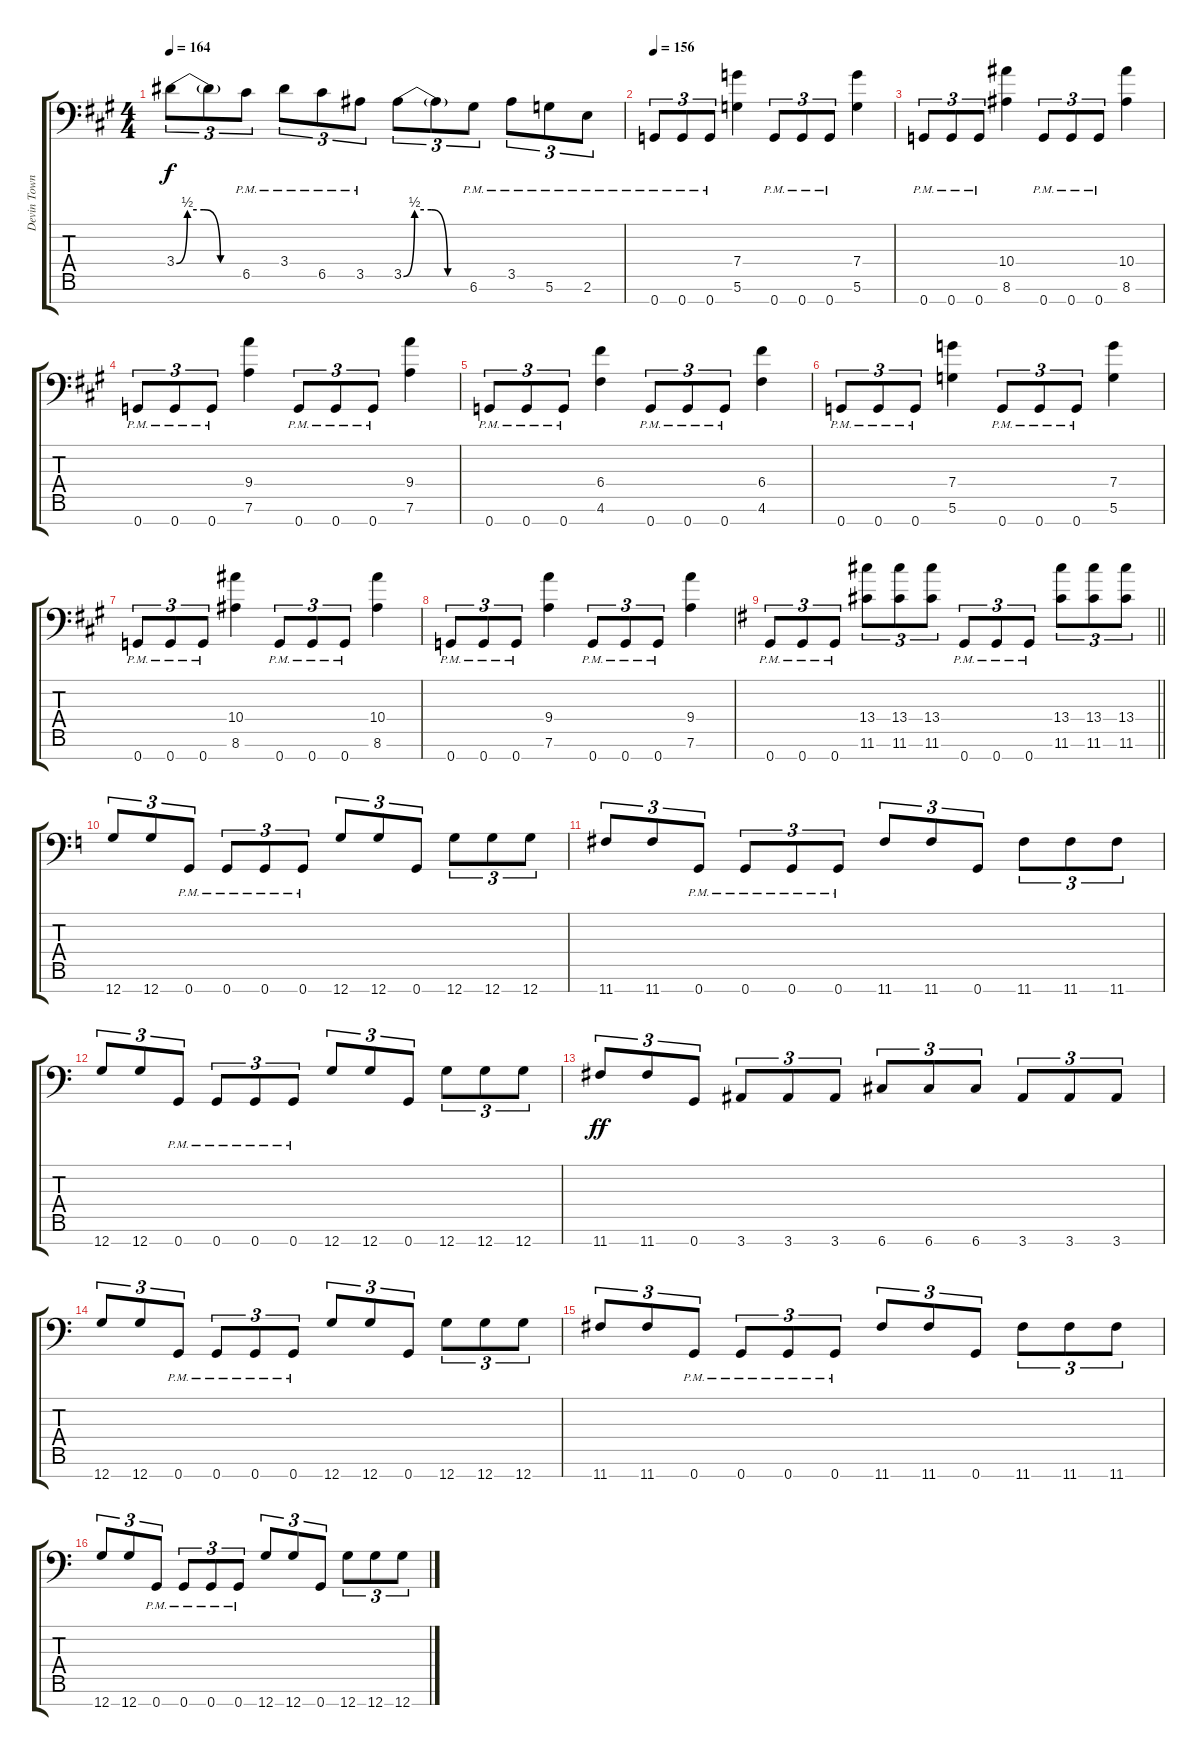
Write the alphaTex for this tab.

\track ("Devin Townsend Rhythm" "Devin Town") {instrument distortionguitar}
\staff {score tabs}
\tuning (D4 A3 F3 C3 G2 D2 G1) {hide}
\ts (4 4)
\tempo 164
\clef f4
\ks a
3.4{be (custom 0 0 10 2 25 2 40 0 60 0)}.8{tu (3 2) dy f} 3.4{t}.8{tu (3 2)} 6.5{pm}.8{tu (3 2)} 3.4{pm}.8{tu (3 2)} 6.5{pm}.8{tu (3 2)} 3.5{pm}.8{tu (3 2)} 3.5{be (custom 0 0 10 2 25 2 40 0 60 0)}.8{tu (3 2)} 3.5{t}.8{tu (3 2)} 6.6{pm}.8{tu (3 2)} 3.5{pm}.8{tu (3 2)} 5.6{pm}.8{tu (3 2)} 2.6{pm}.8{tu (3 2)} |
\tempo 156
0.7{pm}.8{tu (3 2)} 0.7{pm}.8{tu (3 2)} 0.7{pm}.8{tu (3 2)} (7.4 5.6).4 0.7{pm}.8{tu (3 2)} 0.7{pm}.8{tu (3 2)} 0.7{pm}.8{tu (3 2)} (7.4 5.6).4 |
0.7{pm}.8{tu (3 2)} 0.7{pm}.8{tu (3 2)} 0.7{pm}.8{tu (3 2)} (10.4 8.6).4 0.7{pm}.8{tu (3 2)} 0.7{pm}.8{tu (3 2)} 0.7{pm}.8{tu (3 2)} (10.4 8.6).4 |
0.7{pm}.8{tu (3 2)} 0.7{pm}.8{tu (3 2)} 0.7{pm}.8{tu (3 2)} (9.4 7.6).4 0.7{pm}.8{tu (3 2)} 0.7{pm}.8{tu (3 2)} 0.7{pm}.8{tu (3 2)} (9.4 7.6).4 |
0.7{pm}.8{tu (3 2)} 0.7{pm}.8{tu (3 2)} 0.7{pm}.8{tu (3 2)} (6.4 4.6).4 0.7{pm}.8{tu (3 2)} 0.7{pm}.8{tu (3 2)} 0.7{pm}.8{tu (3 2)} (6.4 4.6).4 |
0.7{pm}.8{tu (3 2)} 0.7{pm}.8{tu (3 2)} 0.7{pm}.8{tu (3 2)} (7.4 5.6).4 0.7{pm}.8{tu (3 2)} 0.7{pm}.8{tu (3 2)} 0.7{pm}.8{tu (3 2)} (7.4 5.6).4 |
0.7{pm}.8{tu (3 2)} 0.7{pm}.8{tu (3 2)} 0.7{pm}.8{tu (3 2)} (10.4 8.6).4 0.7{pm}.8{tu (3 2)} 0.7{pm}.8{tu (3 2)} 0.7{pm}.8{tu (3 2)} (10.4 8.6).4 |
0.7{pm}.8{tu (3 2)} 0.7{pm}.8{tu (3 2)} 0.7{pm}.8{tu (3 2)} (9.4 7.6).4 0.7{pm}.8{tu (3 2)} 0.7{pm}.8{tu (3 2)} 0.7{pm}.8{tu (3 2)} (9.4 7.6).4 |
\barLineRight lightlight
\ks g
0.7{pm}.8{tu (3 2)} 0.7{pm}.8{tu (3 2)} 0.7{pm}.8{tu (3 2)} (13.4 11.6).8{tu (3 2)} (13.4 11.6).8{tu (3 2)} (13.4 11.6).8{tu (3 2)} 0.7{pm}.8{tu (3 2)} 0.7{pm}.8{tu (3 2)} 0.7{pm}.8{tu (3 2)} (13.4 11.6).8{tu (3 2)} (13.4 11.6).8{tu (3 2)} (13.4 11.6).8{tu (3 2)} |
\ks c
12.7.8{tu (3 2)} 12.7.8{tu (3 2)} 0.7{pm}.8{tu (3 2)} 0.7{pm}.8{tu (3 2)} 0.7{pm}.8{tu (3 2)} 0.7{pm}.8{tu (3 2)} 12.7.8{tu (3 2)} 12.7.8{tu (3 2)} 0.7.8{tu (3 2)} 12.7.8{tu (3 2)} 12.7.8{tu (3 2)} 12.7.8{tu (3 2)} |
11.7.8{tu (3 2)} 11.7.8{tu (3 2)} 0.7{pm}.8{tu (3 2)} 0.7{pm}.8{tu (3 2)} 0.7{pm}.8{tu (3 2)} 0.7{pm}.8{tu (3 2)} 11.7.8{tu (3 2)} 11.7.8{tu (3 2)} 0.7.8{tu (3 2)} 11.7.8{tu (3 2)} 11.7.8{tu (3 2)} 11.7.8{tu (3 2)} |
12.7.8{tu (3 2)} 12.7.8{tu (3 2)} 0.7{pm}.8{tu (3 2)} 0.7{pm}.8{tu (3 2)} 0.7{pm}.8{tu (3 2)} 0.7{pm}.8{tu (3 2)} 12.7.8{tu (3 2)} 12.7.8{tu (3 2)} 0.7.8{tu (3 2)} 12.7.8{tu (3 2)} 12.7.8{tu (3 2)} 12.7.8{tu (3 2)} |
11.7.8{tu (3 2) dy ff} 11.7.8{tu (3 2)} 0.7.8{tu (3 2)} 3.7.8{tu (3 2)} 3.7.8{tu (3 2)} 3.7.8{tu (3 2)} 6.7.8{tu (3 2)} 6.7.8{tu (3 2)} 6.7.8{tu (3 2)} 3.7.8{tu (3 2)} 3.7.8{tu (3 2)} 3.7.8{tu (3 2)} |
12.7.8{tu (3 2)} 12.7.8{tu (3 2)} 0.7{pm}.8{tu (3 2)} 0.7{pm}.8{tu (3 2)} 0.7{pm}.8{tu (3 2)} 0.7{pm}.8{tu (3 2)} 12.7.8{tu (3 2)} 12.7.8{tu (3 2)} 0.7.8{tu (3 2)} 12.7.8{tu (3 2)} 12.7.8{tu (3 2)} 12.7.8{tu (3 2)} |
11.7.8{tu (3 2)} 11.7.8{tu (3 2)} 0.7{pm}.8{tu (3 2)} 0.7{pm}.8{tu (3 2)} 0.7{pm}.8{tu (3 2)} 0.7{pm}.8{tu (3 2)} 11.7.8{tu (3 2)} 11.7.8{tu (3 2)} 0.7.8{tu (3 2)} 11.7.8{tu (3 2)} 11.7.8{tu (3 2)} 11.7.8{tu (3 2)} |
12.7.8{tu (3 2)} 12.7.8{tu (3 2)} 0.7{pm}.8{tu (3 2)} 0.7{pm}.8{tu (3 2)} 0.7{pm}.8{tu (3 2)} 0.7{pm}.8{tu (3 2)} 12.7.8{tu (3 2)} 12.7.8{tu (3 2)} 0.7.8{tu (3 2)} 12.7.8{tu (3 2)} 12.7.8{tu (3 2)} 12.7.8{tu (3 2)}
